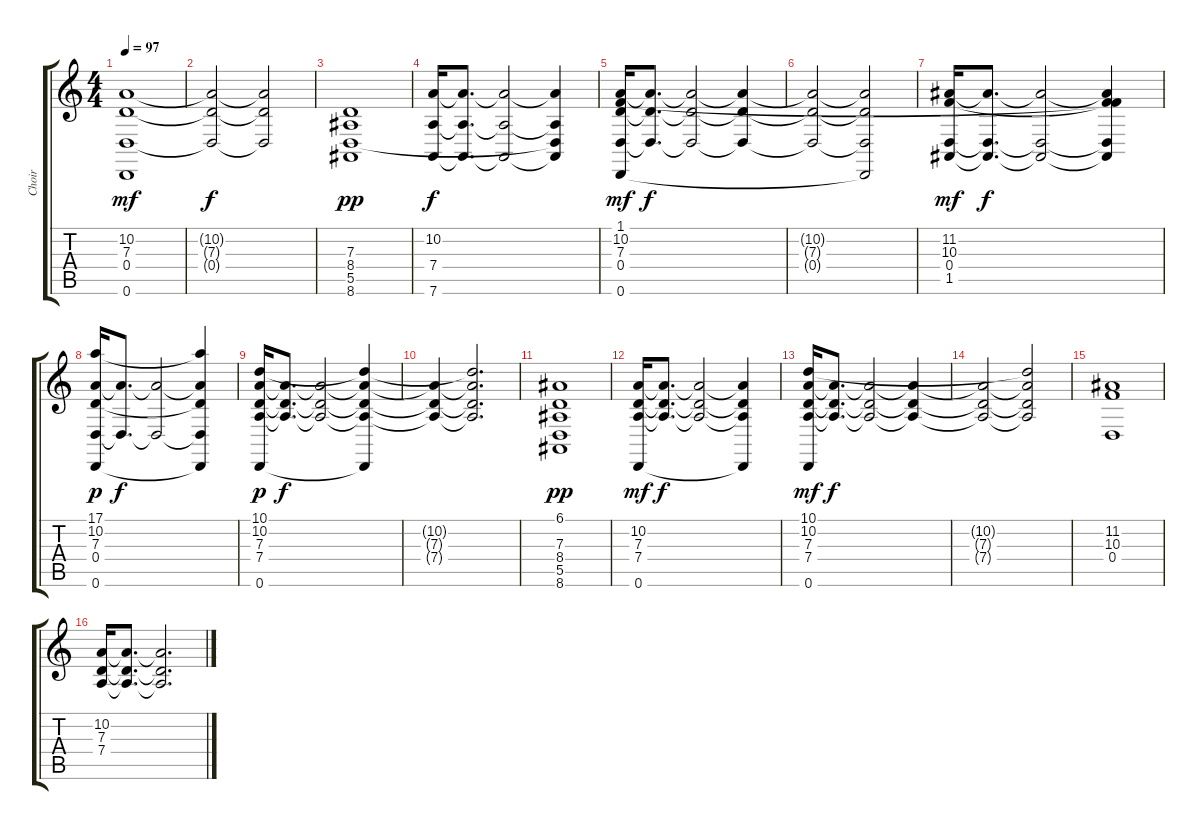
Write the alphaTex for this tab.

\track ("Choir" "Choir") {instrument choiraahs}
\staff {score tabs}
\tuning (E4 B3 G3 D3 A2 D2) {hide}
\ts (4 4)
\tempo 97
\clef g2
\ks c
(10.2 7.3 0.4 0.6).1{dy mf volume 16 instrument choiraahs} |
(10.2{t} 7.3{t} 0.4{t}).2{dy f} (10.2{t} 7.3{t} 0.4{t}).2{volume 0} |
(7.3 8.4 5.5 8.6).1{dy pp volume 11} |
(10.2 7.4 7.6).16{dy f volume 9} (10.2{t} 7.4{t} 7.6{t}).8{d volume 16} (10.2{t} 7.4{t} 7.6{t}).2 (10.2{t} 7.4{t} 5.5{t} 7.6{t}).4 |
(1.1 10.2 7.3 0.4 0.6).16{dy mf volume 9} (10.2{t} 7.3{t} 0.4{t}).8{d dy f volume 16} (10.2{t} 7.3{t} 0.4{t}).2 (10.2{t} 7.3{t} 0.4{t}).4 |
(10.2{t} 7.3{t} 0.4{t}).2 (10.2{t} 7.3{t} 0.4{t} 0.6{t}).2{volume 0} |
(11.2 10.3 0.4 1.5).16{dy mf} (11.2{t} 0.4{t} 1.5{t}).8{d dy f volume 16} (11.2{t} 0.4{t} 1.5{t}).2 (1.1{t} 11.2{t} 10.3{t} 0.4{t} 1.5{t}).4 |
(17.1 10.2 7.3 0.4 0.6).16{dy p volume 12} (10.2{t} 0.4{t}).8{d dy f volume 16} (10.2{t} 0.4{t}).2 (17.1{t} 10.2{t} 7.3{t} 0.4{t} 0.6{t}).4 |
(10.1 10.2 7.3 7.4 0.6).16{dy p volume 12} (10.2{t} 7.3{t} 7.4{t}).8{d dy f volume 16} (10.2{t} 7.3{t} 7.4{t}).2 (10.1{t} 10.2{t} 7.3{t} 7.4{t} 0.6{t}).4 |
(10.2{t} 7.3{t} 7.4{t}).4 (10.1{t} 10.2{t} 7.3{t} 7.4{t}).2{d volume 0} |
(6.1 7.3 8.4 5.5 8.6).1{dy pp volume 11} |
(10.2 7.3 7.4 0.6).16{dy mf volume 9} (10.2{t} 7.3{t} 7.4{t}).8{d dy f volume 16} (10.2{t} 7.3{t} 7.4{t}).2 (10.2{t} 7.3{t} 7.4{t} 0.6{t}).4 |
(10.1 10.2 7.3 7.4 0.6).16{dy mf} (10.2{t} 7.3{t} 7.4{t}).8{d dy f} (10.2{t} 7.3{t} 7.4{t}).2 (10.2{t} 7.3{t} 7.4{t}).4 |
(10.2{t} 7.3{t} 7.4{t}).2 (10.1{t} 10.2{t} 7.3{t} 7.4{t}).2{volume 8} |
(11.2 10.3 0.4).1{volume 16} |
(10.2 7.3 7.4).16 (10.2{t} 7.3{t} 7.4{t}).8{d} (10.2{t} 7.3{t} 7.4{t}).2{d}
